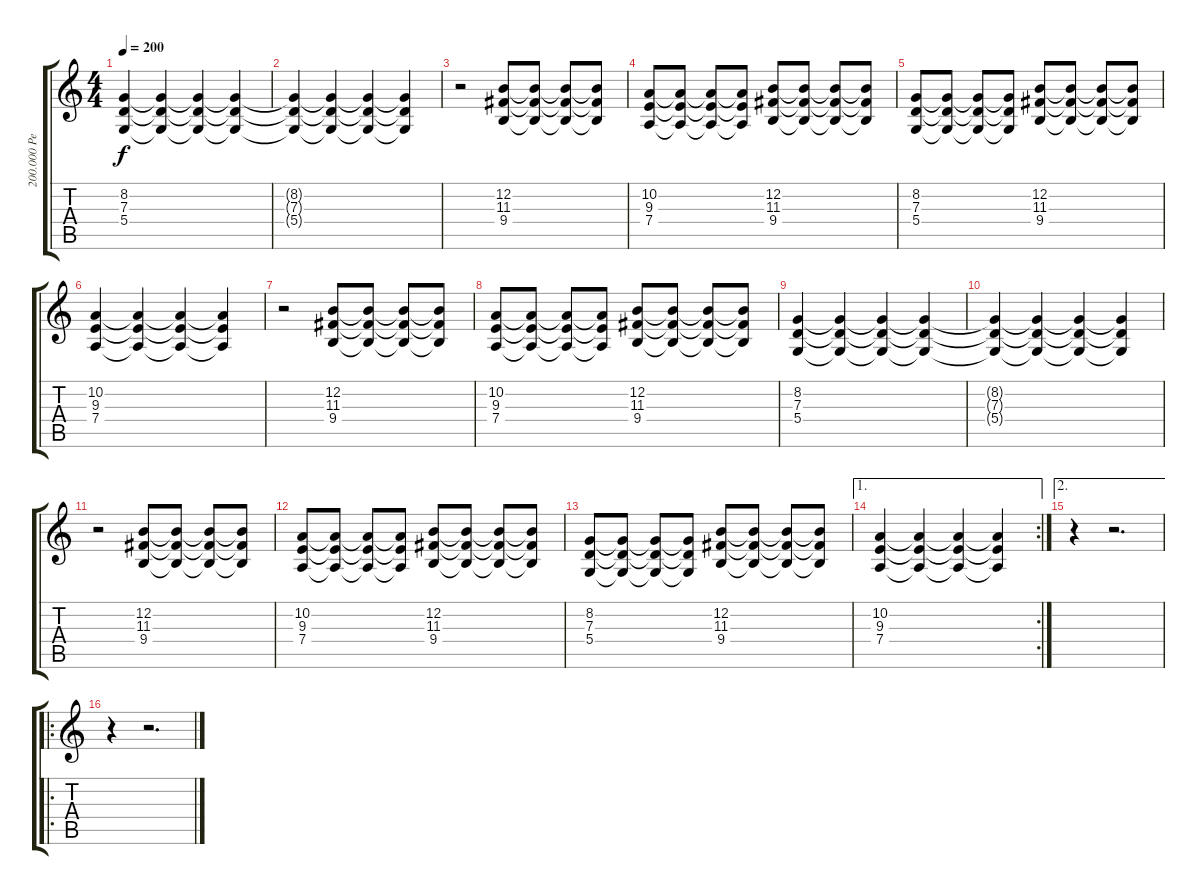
\track ("200.000 Personas (Gritos y Coros)" "200.000 Pe") {instrument applause}
\staff {score tabs}
\tuning (E4 B3 G3 D3 A2 E2) {hide}
\ts (4 4)
\tempo 200
\clef g2
\ks c
(8.2 7.3 5.4).4{dy f volume 16} (8.2{t} 7.3{t} 5.4{t}).4 (8.2{t} 7.3{t} 5.4{t}).4{volume 9} (8.2{t} 7.3{t} 5.4{t}).4 |
(8.2{t} 7.3{t} 5.4{t}).4{volume 8} (8.2{t} 7.3{t} 5.4{t}).4 (8.2{t} 7.3{t} 5.4{t}).4 (8.2{t} 7.3{t} 5.4{t}).4 |
r.2 (12.2 11.3 9.4).8{volume 13} (12.2{t} 11.3{t} 9.4{t}).8{volume 12} (12.2{t} 11.3{t} 9.4{t}).8{volume 11} (12.2{t} 11.3{t} 9.4{t}).8{volume 10} |
(10.2 9.3 7.4).8{volume 16} (10.2{t} 9.3{t} 7.4{t}).8{volume 12} (10.2{t} 9.3{t} 7.4{t}).8{volume 11} (10.2{t} 9.3{t} 7.4{t}).8{volume 10} (12.2 11.3 9.4).8{volume 16} (12.2{t} 11.3{t} 9.4{t}).8{volume 12} (12.2{t} 11.3{t} 9.4{t}).8{volume 12} (12.2{t} 11.3{t} 9.4{t}).8{volume 10} |
(8.2 7.3 5.4).8{volume 16} (8.2{t} 7.3{t} 5.4{t}).8{volume 12} (8.2{t} 7.3{t} 5.4{t}).8{volume 11} (8.2{t} 7.3{t} 5.4{t}).8{volume 10} (12.2 11.3 9.4).8{volume 16} (12.2{t} 11.3{t} 9.4{t}).8{volume 12} (12.2{t} 11.3{t} 9.4{t}).8{volume 11} (12.2{t} 11.3{t} 9.4{t}).8{volume 9} |
(10.2 9.3 7.4).4{volume 16} (10.2{t} 9.3{t} 7.4{t}).4{volume 12} (10.2{t} 9.3{t} 7.4{t}).4{volume 10} (10.2{t} 9.3{t} 7.4{t}).4{volume 9} |
r.2 (12.2 11.3 9.4).8 (12.2{t} 11.3{t} 9.4{t}).8 (12.2{t} 11.3{t} 9.4{t}).8 (12.2{t} 11.3{t} 9.4{t}).8 |
(10.2 9.3 7.4).8{volume 16} (10.2{t} 9.3{t} 7.4{t}).8{volume 12} (10.2{t} 9.3{t} 7.4{t}).8{volume 11} (10.2{t} 9.3{t} 7.4{t}).8{volume 9} (12.2 11.3 9.4).8{volume 16} (12.2{t} 11.3{t} 9.4{t}).8{volume 12} (12.2{t} 11.3{t} 9.4{t}).8{volume 11} (12.2{t} 11.3{t} 9.4{t}).8{volume 9} |
(8.2 7.3 5.4).4{volume 16} (8.2{t} 7.3{t} 5.4{t}).4{volume 12} (8.2{t} 7.3{t} 5.4{t}).4{volume 9} (8.2{t} 7.3{t} 5.4{t}).4 |
(8.2{t} 7.3{t} 5.4{t}).4{volume 8} (8.2{t} 7.3{t} 5.4{t}).4 (8.2{t} 7.3{t} 5.4{t}).4 (8.2{t} 7.3{t} 5.4{t}).4 |
r.2 (12.2 11.3 9.4).8{volume 13} (12.2{t} 11.3{t} 9.4{t}).8{volume 12} (12.2{t} 11.3{t} 9.4{t}).8{volume 11} (12.2{t} 11.3{t} 9.4{t}).8{volume 10} |
(10.2 9.3 7.4).8{volume 16} (10.2{t} 9.3{t} 7.4{t}).8{volume 12} (10.2{t} 9.3{t} 7.4{t}).8{volume 11} (10.2{t} 9.3{t} 7.4{t}).8{volume 10} (12.2 11.3 9.4).8{volume 16} (12.2{t} 11.3{t} 9.4{t}).8{volume 12} (12.2{t} 11.3{t} 9.4{t}).8{volume 12} (12.2{t} 11.3{t} 9.4{t}).8{volume 10} |
(8.2 7.3 5.4).8{volume 16} (8.2{t} 7.3{t} 5.4{t}).8{volume 12} (8.2{t} 7.3{t} 5.4{t}).8{volume 11} (8.2{t} 7.3{t} 5.4{t}).8{volume 10} (12.2 11.3 9.4).8{volume 16} (12.2{t} 11.3{t} 9.4{t}).8{volume 12} (12.2{t} 11.3{t} 9.4{t}).8{volume 11} (12.2{t} 11.3{t} 9.4{t}).8{volume 9} |
\ae 1
\rc 2
(10.2 9.3 7.4).4{volume 16} (10.2{t} 9.3{t} 7.4{t}).4{volume 12} (10.2{t} 9.3{t} 7.4{t}).4{volume 10} (10.2{t} 9.3{t} 7.4{t}).4{volume 9} |
\ae 2
r.4 r.2{d} |
\ro
r.4 r.2{d}
